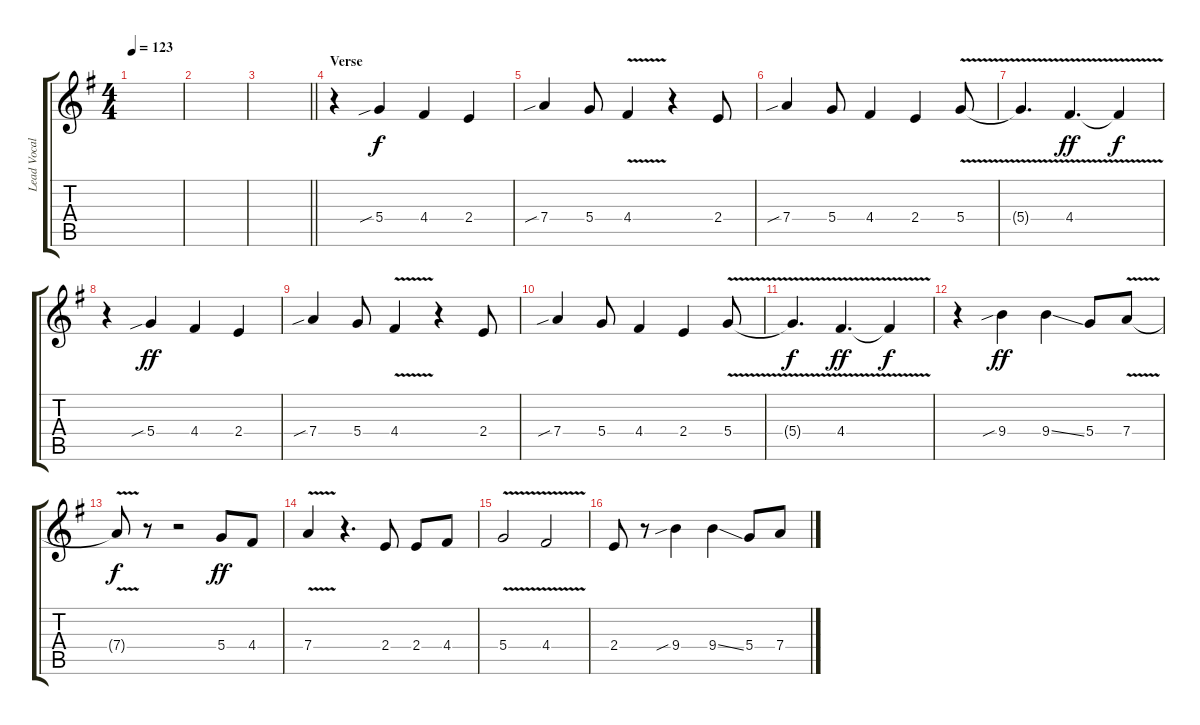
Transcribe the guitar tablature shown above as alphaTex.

\track ("Lead Vocals" "Lead Vocal") {instrument overdrivenguitar}
\staff {score tabs}
\tuning (E4 B3 G3 D3 A2 E2) {hide}
\ts (4 4)
\tempo 123
\clef g2
\ks g
|
|
\barLineRight lightlight
|
\section ("" "Verse")
r.4 5.4{sib}.4 4.4.4 2.4.4 |
7.4{sib}.4 5.4.8 4.4{v}.4 r.4 2.4.8 |
7.4{sib}.4 5.4.8 4.4.4 2.4.4 5.4{v}.8 |
5.4{t}.4{d dy f} 4.4{v}.4{d dy ff} 4.4{t}.4{dy f} |
r.4 5.4{sib}.4{dy ff} 4.4.4 2.4.4 |
7.4{sib}.4 5.4.8 4.4{v}.4 r.4 2.4.8 |
7.4{sib}.4 5.4.8 4.4.4 2.4.4 5.4{v}.8 |
5.4{t}.4{d dy f} 4.4{v}.4{d dy ff} 4.4{t}.4{dy f} |
r.4 9.4{sib}.4{dy ff} 9.4{ss}.4 5.4.8 7.4{v}.8 |
7.4{t}.8{dy f} r.8 r.2 5.4.8{dy ff} 4.4.8 |
7.4{v}.4 r.4{d} 2.4.8 2.4.8 4.4.8 |
5.4{v}.2 4.4{v}.2 |
2.4.8 r.8 9.4{sib}.4 9.4{ss}.4 5.4.8 7.4.8
